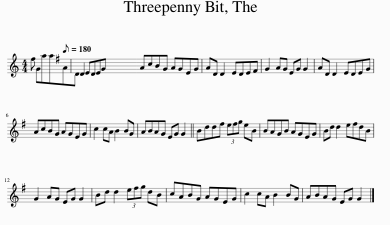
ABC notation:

X:1
L:1/8
M:4/4
I:linebreak $
K:C
V:1 treble
V:1
 f Gaa[Q:1/8=180]AD D2 EDEG | AcBG AGEG | AD D2 EDE^F | G2 AG EG G2 | AD D2 EDEG |$ %5
 AcBG AGEG | c2 cA B2 BG | ABAG EG G2 || Bdd^f (3efg eB | BAGB AGEG | %10
 Bd d2 e^fdB |$ G2 AG EG G2 | Bd d2 (3e^fg dB | cABG AGEG | c2 cA B2 BG | %15
 ABAG EG G2 |] %16
